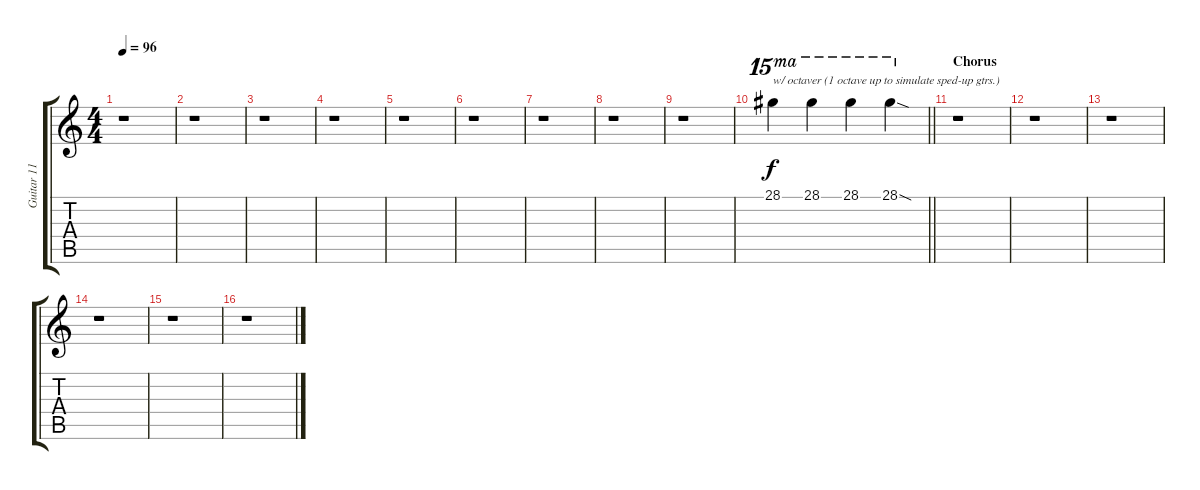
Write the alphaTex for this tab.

\track ("Guitar 11 octave" "Guitar 11 ") {instrument distortionguitar}
\staff {score tabs}
\tuning (E4 B3 G3 D3 A2 E2) {hide}
\ts (4 4)
\tempo 96
\clef g2
\ks aminor
r.1{dy f} |
r.1 |
r.1 |
r.1 |
r.1 |
r.1 |
r.1 |
r.1 |
r.1 |
\barLineRight lightlight
28.1.4{ot 15ma txt "w/ octaver (1 octave up to simulate sped-up gtrs.)"} 28.1.4{ot 15ma} 28.1.4{ot 15ma} 28.1{sod}.4{ot 15ma} |
\section ("" "Chorus")
r.1 |
r.1 |
r.1 |
r.1 |
r.1 |
r.1
